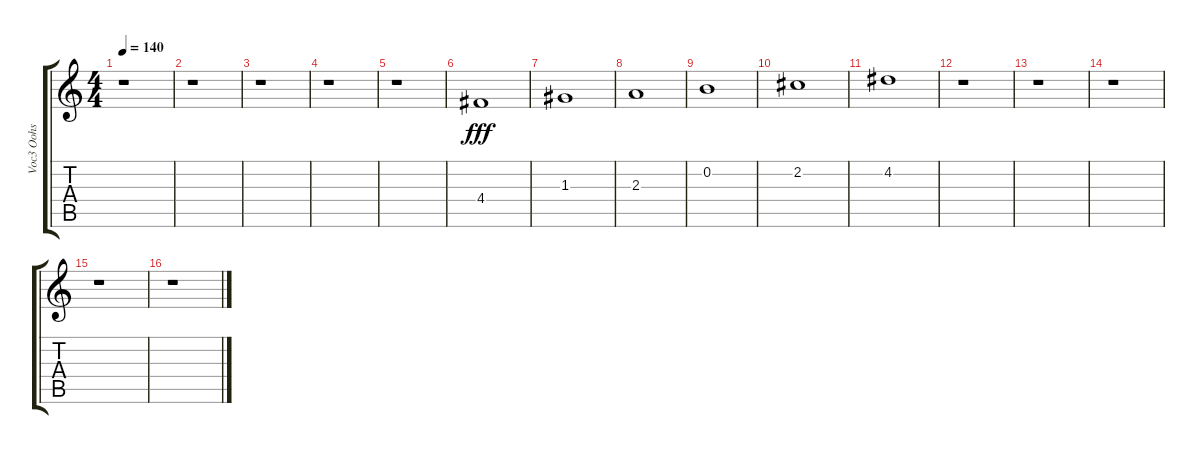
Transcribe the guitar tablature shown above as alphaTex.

\track ("Voc3 Oohs" "Voc3 Oohs") {instrument acousticguitarnylon}
\staff {score tabs}
\tuning (E4 B3 G3 D3 A2 E2) {hide}
\ts (4 4)
\tempo 140
\clef g2
\ks c
r.1{dy fff} |
r.1 |
r.1 |
r.1 |
r.1 |
4.4.1 |
1.3.1 |
2.3.1 |
0.2.1 |
2.2.1 |
4.2.1 |
r.1 |
r.1 |
r.1 |
r.1 |
r.1
